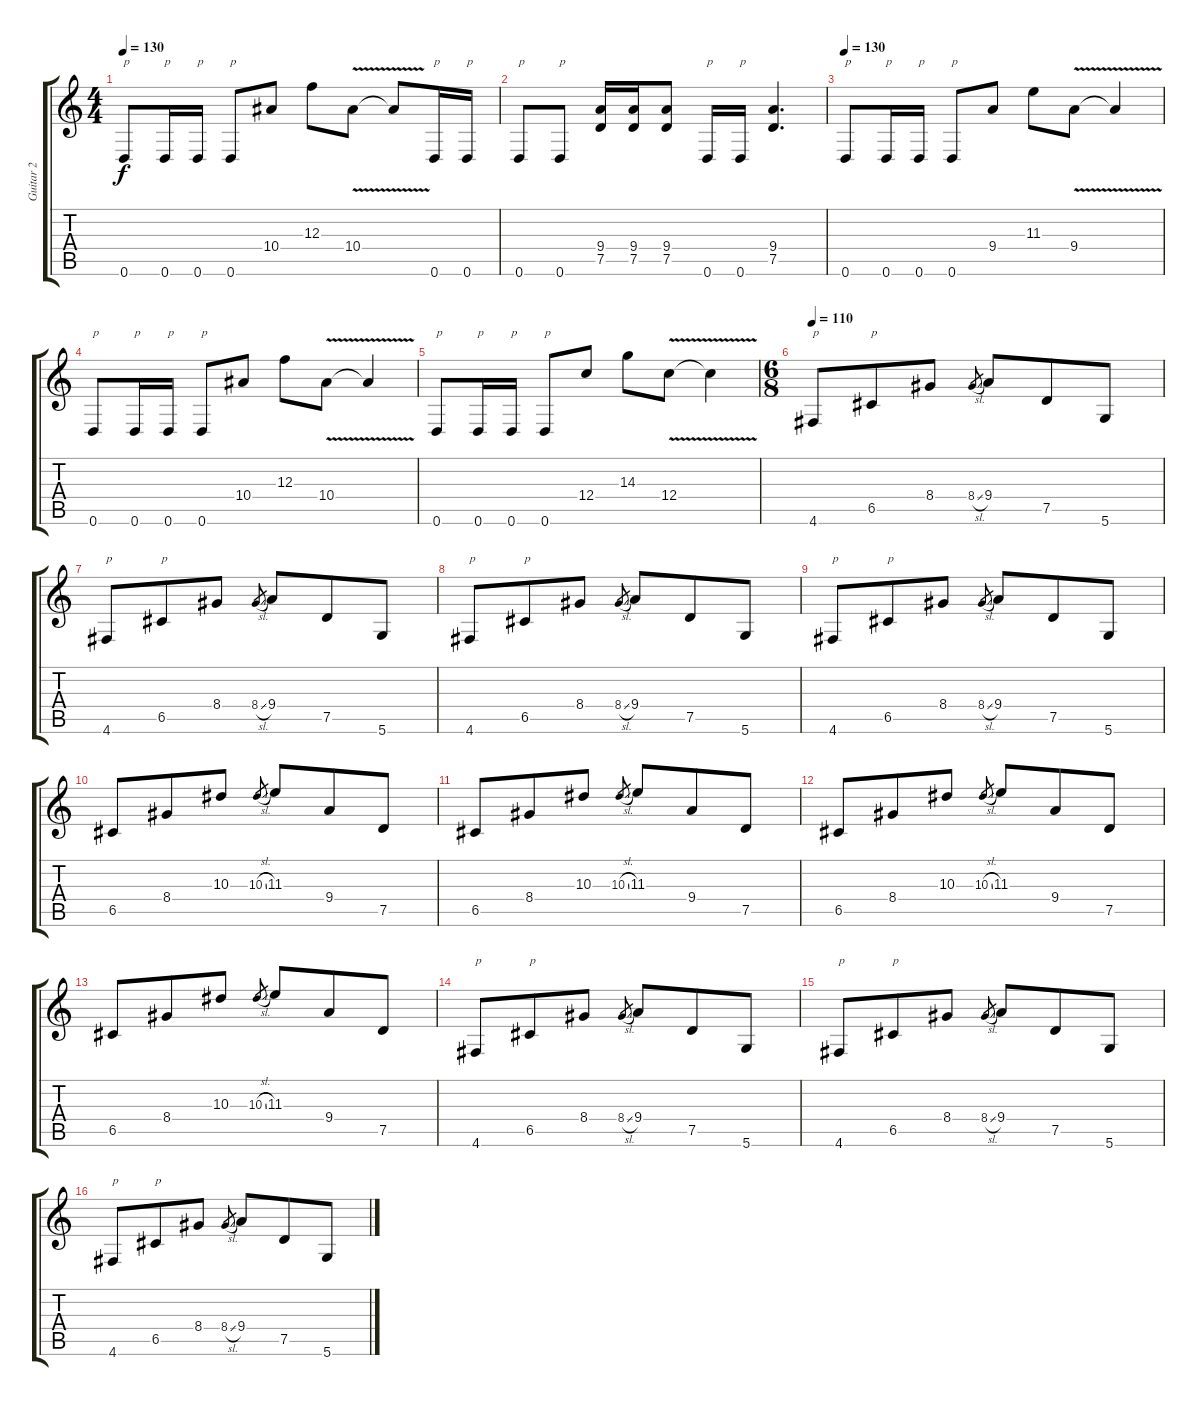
\track ("Guitar 2" "Guitar 2") {instrument distortionguitar}
\staff {score tabs}
\tuning (D4 A3 F3 C3 G2 D2) {hide}
\ts (4 4)
\tempo 130
\clef g2
\ks c
0.6.8{txt "p" dy f} 0.6.16{txt "p"} 0.6.16{txt "p"} 0.6.8{txt "p"} 10.4.8 12.3.8 10.4{v}.8 10.4{t}.8 0.6.16{txt "p"} 0.6.16{txt "p"} |
0.6.8{txt "p"} 0.6.8{txt "p"} (9.4 7.5).16 (9.4 7.5).16 (9.4 7.5).8 0.6.16{txt "p"} 0.6.16{txt "p"} (9.4 7.5).4{d} |
\tempo 130
0.6.8{txt "p"} 0.6.16{txt "p"} 0.6.16{txt "p"} 0.6.8{txt "p"} 9.4.8 11.3.8 9.4{v}.8 9.4{t}.4 |
0.6.8{txt "p"} 0.6.16{txt "p"} 0.6.16{txt "p"} 0.6.8{txt "p"} 10.4.8 12.3.8 10.4{v}.8 10.4{t}.4 |
0.6.8{txt "p"} 0.6.16{txt "p"} 0.6.16{txt "p"} 0.6.8{txt "p"} 12.4.8 14.3.8 12.4{v}.8 12.4{t}.4 |
\ts (6 8)
\tempo 110
4.6.8{txt "p"} 6.5.8{txt "p"} 8.4.8 8.4{sl}.8{gr} 9.4.8 7.5.8 5.6.8 |
4.6.8{txt "p"} 6.5.8{txt "p"} 8.4.8 8.4{sl}.8{gr} 9.4.8 7.5.8 5.6.8 |
4.6.8{txt "p"} 6.5.8{txt "p"} 8.4.8 8.4{sl}.8{gr} 9.4.8 7.5.8 5.6.8 |
4.6.8{txt "p"} 6.5.8{txt "p"} 8.4.8 8.4{sl}.8{gr} 9.4.8 7.5.8 5.6.8 |
6.5.8 8.4.8 10.3.8 10.3{sl}.8{gr} 11.3.8 9.4.8 7.5.8 |
6.5.8 8.4.8 10.3.8 10.3{sl}.8{gr} 11.3.8 9.4.8 7.5.8 |
6.5.8 8.4.8 10.3.8 10.3{sl}.8{gr} 11.3.8 9.4.8 7.5.8 |
6.5.8 8.4.8 10.3.8 10.3{sl}.8{gr} 11.3.8 9.4.8 7.5.8 |
4.6.8{txt "p"} 6.5.8{txt "p"} 8.4.8 8.4{sl}.8{gr} 9.4.8 7.5.8 5.6.8 |
4.6.8{txt "p"} 6.5.8{txt "p"} 8.4.8 8.4{sl}.8{gr} 9.4.8 7.5.8 5.6.8 |
4.6.8{txt "p"} 6.5.8{txt "p"} 8.4.8 8.4{sl}.8{gr} 9.4.8 7.5.8 5.6.8
